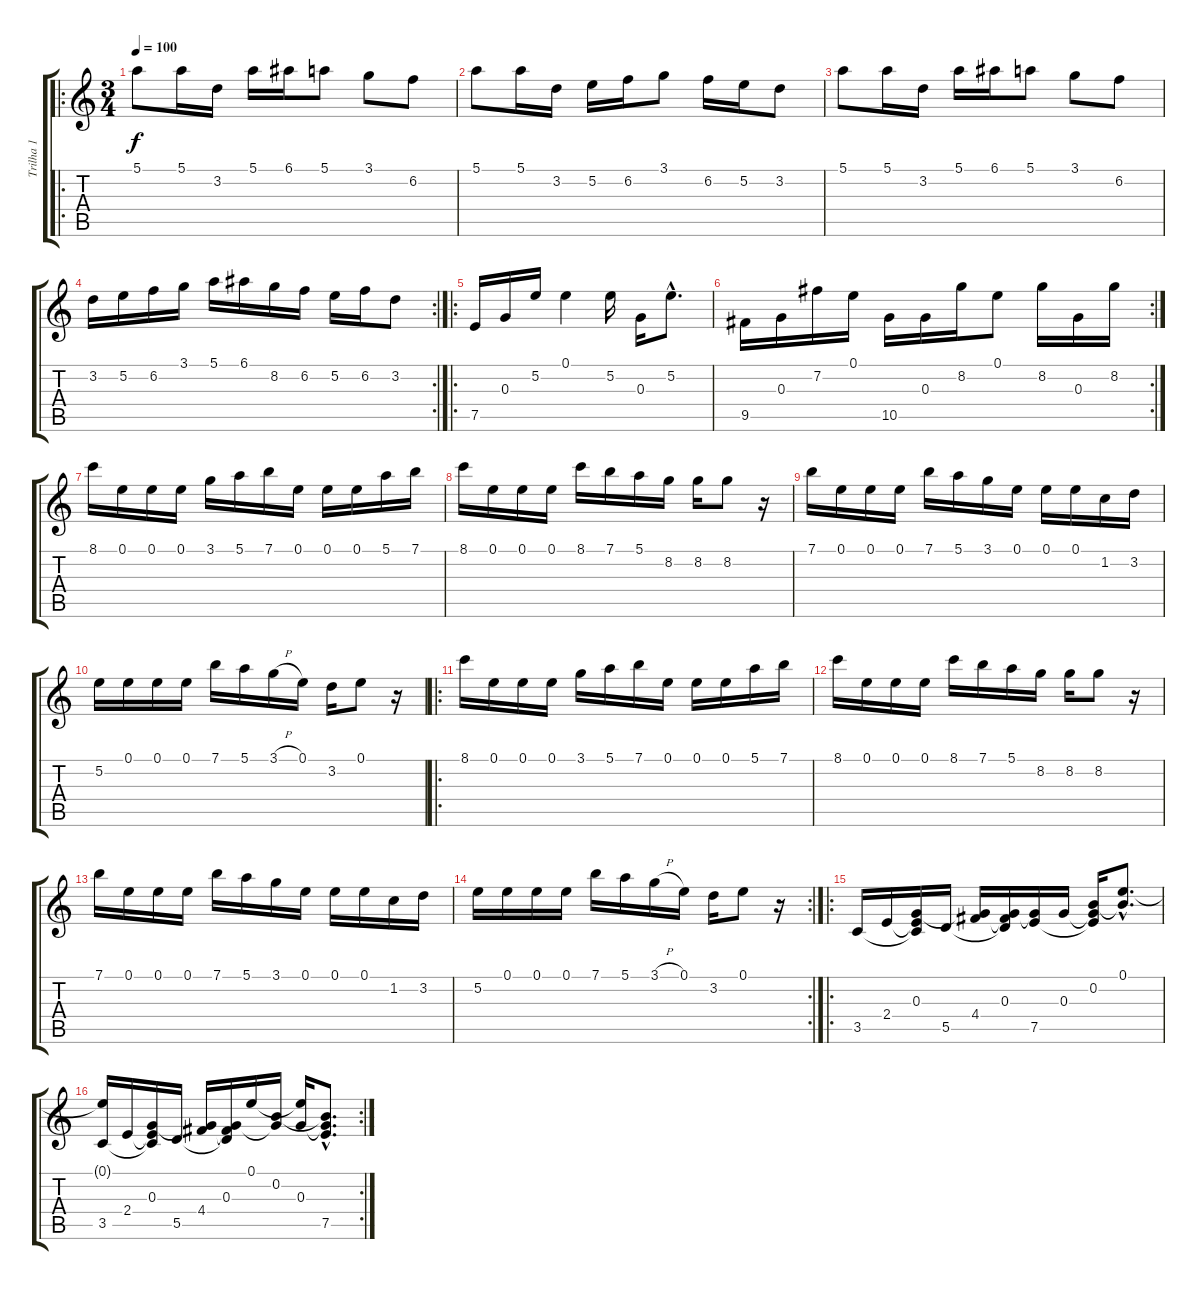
\track ("Trilha 1" "Trilha 1") {instrument acousticguitarsteel}
\staff {score tabs}
\tuning (E4 B3 G3 D3 A2 E2) {hide}
\ro
\ts (3 4)
\tempo 100
\clef g2
\ks c
5.1.8{dy f} 5.1.16 3.2.16 5.1.16 6.1.16 5.1.8 3.1.8 6.2.8 |
5.1.8 5.1.16 3.2.16 5.2.16 6.2.16 3.1.8 6.2.16 5.2.16 3.2.8 |
5.1.8 5.1.16 3.2.16 5.1.16 6.1.16 5.1.8 3.1.8 6.2.8 |
\rc 2
3.2.16 5.2.16 6.2.16 3.1.16 5.1.16 6.1.16 8.2.16 6.2.16 5.2.16 6.2.16 3.2.8 |
\ro
7.5.16 0.3.16 5.2.16 0.1.4 5.2.16 0.3.16 5.2{hac}.8{d} |
\rc 2
9.5.16 0.3.16 7.2.16 0.1.16 10.5.16 0.3.16 8.2.16 0.1.8 8.2.16 0.3.16 8.2.16 |
8.1.16 0.1.16 0.1.16 0.1.16 3.1.16 5.1.16 7.1.16 0.1.16 0.1.16 0.1.16 5.1.16 7.1.16 |
8.1.16 0.1.16 0.1.16 0.1.16 8.1.16 7.1.16 5.1.16 8.2.16 8.2.16 8.2.8 r.16 |
7.1.16 0.1.16 0.1.16 0.1.16 7.1.16 5.1.16 3.1.16 0.1.16 0.1.16 0.1.16 1.2.16 3.2.16 |
5.2.16 0.1.16 0.1.16 0.1.16 7.1.16 5.1.16 3.1{h}.16 0.1.16 3.2.16 0.1.8 r.16 |
\ro
8.1.16 0.1.16 0.1.16 0.1.16 3.1.16 5.1.16 7.1.16 0.1.16 0.1.16 0.1.16 5.1.16 7.1.16 |
8.1.16 0.1.16 0.1.16 0.1.16 8.1.16 7.1.16 5.1.16 8.2.16 8.2.16 8.2.8 r.16 |
7.1.16 0.1.16 0.1.16 0.1.16 7.1.16 5.1.16 3.1.16 0.1.16 0.1.16 0.1.16 1.2.16 3.2.16 |
\rc 2
5.2.16 0.1.16 0.1.16 0.1.16 7.1.16 5.1.16 3.1{h}.16 0.1.16 3.2.16 0.1.8 r.16 |
\ro
3.5.16 2.4.16 (0.3 2.4{t} 3.5{t}).16 5.5.16 (0.3{t} 4.4).16 (0.3 4.4{t} 5.5{t}).16 (0.3{t} 7.5).16 0.3.16 (0.2 0.3{t} 7.5{t}).16 (0.1{hac} 0.2{hac t}).8{d} |
\rc 2
(0.1{t} 3.5).16 2.4.16 (0.3 2.4{t} 3.5{t}).16 5.5.16 (0.3{t} 4.4).16 (0.3 4.4{t} 5.5{t}).16 0.1.16 (0.2 0.3{t}).16 (0.1{t} 0.3).16 (0.2{hac t} 0.3{hac t} 7.5{hac}).8{d}
